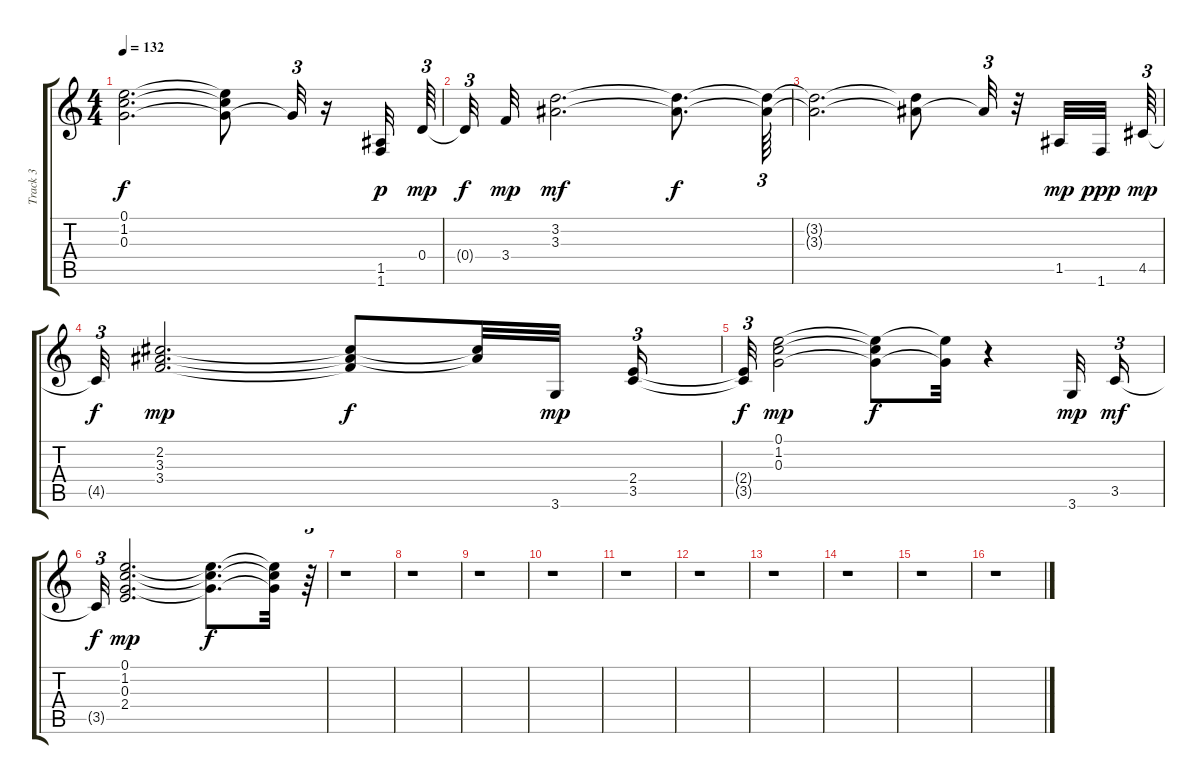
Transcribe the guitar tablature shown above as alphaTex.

\track ("Track 3" "Track 3") {instrument acousticguitarsteel}
\staff {score tabs}
\tuning (E4 B3 G3 D3 A2 E2) {hide}
\ts (4 4)
\tempo 132
\clef g2
\ks c
(0.1{t} 1.2{t} 0.3{t}).2{d dy f} (0.1{t} 1.2{t} 0.3{t}).8 0.3{t}.32{tu (3 2)} r.16 (1.5 1.6).32{dy p} 0.4.64{tu (3 2) dy mp} |
0.4{t}.32{tu (3 2) dy f} 3.4.32{dy mp} (3.2 3.3).2{d dy mf} (3.2{t} 3.3{t}).8{d dy f} (3.2{t} 3.3{t}).64{tu (3 2)} |
(3.2{t} 3.3{t}).2{d} (3.2{t} 3.3{t}).8 3.3{t}.32{tu (3 2)} r.32 1.5.32{dy mp} 1.6.32{dy ppp beam splitsecondary} 4.5.64{tu (3 2) dy mp} |
4.5{t}.32{tu (3 2) dy f} (2.2 3.3 3.4).2{d dy mp} (2.2{t} 3.3{t} 3.4{t}).8{dy f} (2.2{t} 3.3{t}).32 3.6.32{dy mp beam splitsecondary} (2.4 3.5).16{tu (3 2)} |
(2.4{t} 3.5{t}).32{tu (3 2) dy f} (0.1 1.2 0.3).2{dy mp} (0.1{t} 1.2{t} 0.3{t}).8{dy f} (0.1{t} 0.3{t}).32 r.4 3.6.32{dy mp} 3.5.16{tu (3 2) dy mf} |
3.5{t}.32{tu (3 2) dy f} (0.1 1.2 0.3 2.4).2{d dy mp} (0.1{t} 1.2{t} 0.3{t}).8{d dy f} (0.1{t} 1.2{t} 0.3{t}).32 r.64{tu (3 2)} |
r.1 |
r.1 |
r.1 |
r.1 |
r.1 |
r.1 |
r.1 |
r.1 |
r.1 |
r.1
